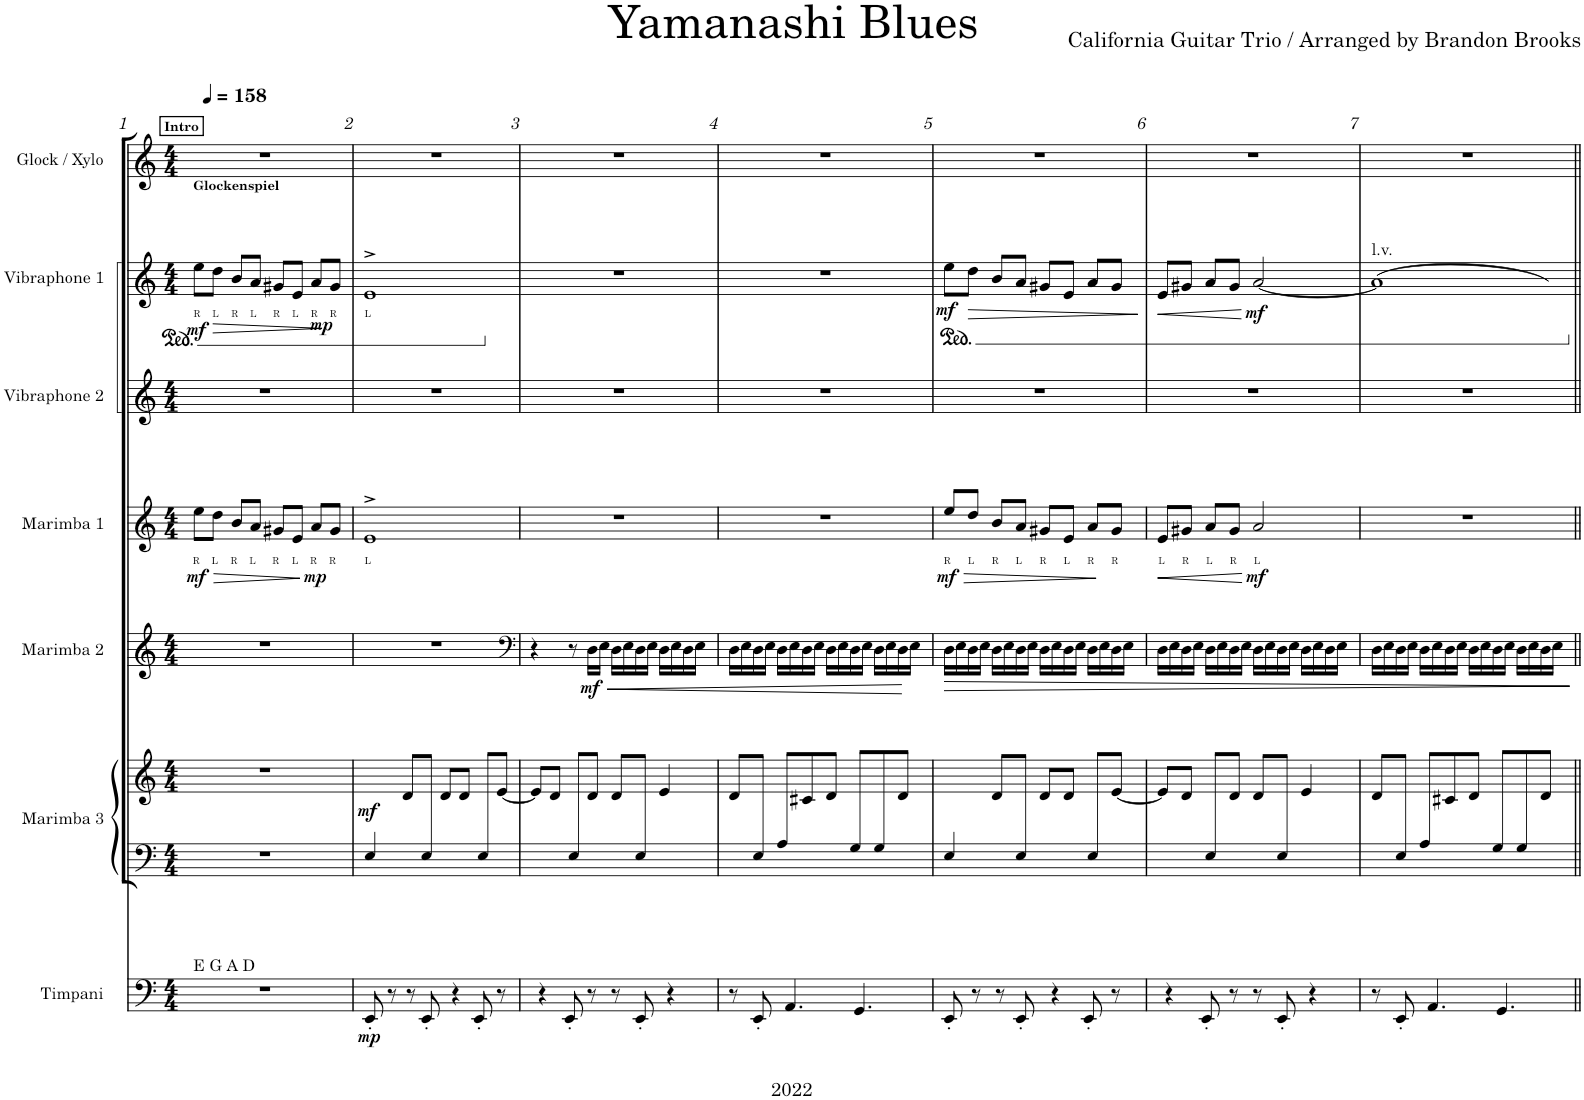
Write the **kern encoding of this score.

**kern	**kern	**kern	**kern	**kern	**dynam	**kern	**kern	**dynam	**kern	**dynam	**kern	**dynam	**kern	**kern	**dynam	**kern
*part12	*part11	*part10	*part9	*part8	*part8	*part7	*part6	*part6	*part5	*part5	*part4	*part4	*part3	*part2	*part2	*part1
*staff12	*staff11	*staff10	*staff9	*staff8	*staff8	*staff7	*staff6	*staff6	*staff5	*staff5	*staff4	*staff4	*staff3	*staff2	*staff2	*staff1
*I"Guitar 2	*I"Guitar 1	*I"Guitar 1	*I"Electric Bass	*I"Timpani	*	*I"Marimba 3	*I"Marimba 3	*	*I"Marimba 2	*	*I"Marimba 1	*	*I"Vibraphone 2	*I"Vibraphone 1	*	*I"Glock / Xylo
*I'Gtr.  2	*I'Gtr.  1	*I'Gtr.  1	*I'El. B.	*I'Timp.	*	*I'Mrm.  3	*I'Mrm.  3	*	*I'Mrm.  2	*	*I'Mrm.  1	*	*I'Vib.  2	*I'Vib.  1	*	*I'Glock / Xylo
*stria5	*stria5	*stria5	*stria5	*	*	*	*	*	*	*	*	*	*	*	*	*
*clefG2	*clefF4	*clefG2	*clefF4	*clefF4	*	*clefF4	*clefG2	*	*clefG2	*	*clefG2	*	*clefG2	*clefG2	*	*clefG2
*	*	*	*Trd7c12	*	*	*	*	*	*	*	*	*	*	*	*	*Trd-14c-24
*k[]	*k[]	*k[]	*k[]	*k[]	*	*k[]	*k[]	*	*k[]	*	*k[]	*	*k[]	*k[]	*	*k[]
*M4/4	*M4/4	*M4/4	*M4/4	*M4/4	*	*M4/4	*M4/4	*	*M4/4	*	*M4/4	*	*M4/4	*M4/4	*	*M4/4
*MM158	*MM158	*MM158	*MM158	*MM158	*	*MM158	*MM158	*	*MM158	*	*MM158	*	*MM158	*MM158	*	*MM158
!!LO:REH:place=s1:a:B:cj:fs=8:t=Intro
=1	=1	=1	=1	=1	=1	=1	=1	=1	=1	=1	=1	=1	=1	=1	=1	=1
!	!	!	!	!	!	!	!	!	!	!	!	!LO:HP:b	!	!	!	!
*	*	*	*	*	*	*	*	*	*	*	*	*	*	*ped	*	*
!	!	!	!	!	!	!	!	!	!	!	!	!	!	!	!	!LO:TX:b:B:t=Glockenspiel
!	!	!	!	!	!	!	!	!	!	!	!	!	!	!LO:TX:b:t=R	!	!
!	!	!	!	!	!	!	!	!	!	!	!LO:TX:b:t=R	!	!	!	!	!
!	!	!	!	!LO:TX:a:t=E G A D	!	!	!	!	!	!	!	!	!	!	!	!
!	!	!	!	!	!	!	!	!	!	!	!	!LO:DY:n=1:b	!	!	!LO:DY:b	!
8ee\L	1r	1r	1r	1r	.	1r	1r	.	1r	.	8ee\L	> mf	1r	8ee\L	mf	1r
!	!	!	!	!	!	!	!	!	!	!	!	!	!	!LO:TX:b:t=L	!	!
!	!	!	!	!	!	!	!	!	!	!	!LO:TX:b:t=L	!	!	!	!	!
!	!	!	!	!	!	!	!	!	!	!	!	!	!	!	!LO:HP:b	!
8dd\J	.	.	.	.	.	.	.	.	.	.	8dd\J	.	.	8dd\J	>	.
!	!	!	!	!	!	!	!	!	!	!	!	!	!	!LO:TX:b:t=R	!	!
!	!	!	!	!	!	!	!	!	!	!	!LO:TX:b:t=R	!	!	!	!	!
8b/L	.	.	.	.	.	.	.	.	.	.	8b/L	.	.	8b/L	.	.
!	!	!	!	!	!	!	!	!	!	!	!	!	!	!LO:TX:b:t=L	!	!
!	!	!	!	!	!	!	!	!	!	!	!LO:TX:b:t=L	!	!	!	!	!
8a/J	.	.	.	.	.	.	.	.	.	.	8a/J	.	.	8a/J	.	.
!	!	!	!	!	!	!	!	!	!	!	!	!	!	!LO:TX:b:t=R	!	!
!	!	!	!	!	!	!	!	!	!	!	!LO:TX:b:t=R	!	!	!	!	!
8g#X/L	.	.	.	.	.	.	.	.	.	.	8g#X/L	.	.	8g#X/L	.	.
!	!	!	!	!	!	!	!	!	!	!	!	!	!	!LO:TX:b:t=L	!	!
!	!	!	!	!	!	!	!	!	!	!	!LO:TX:b:t=L	!	!	!	!	!
8e/J	.	.	.	.	.	.	.	.	.	.	8e/J	.	.	8e/J	.	.
!	!	!	!	!	!	!	!	!	!	!	!	!	!	!LO:TX:b:t=R	!	!
!	!	!	!	!	!	!	!	!	!	!	!LO:TX:b:t=R	!	!	!	!	!
!	!	!	!	!	!	!	!	!	!	!	!	!LO:DY:n=2:b	!	!	!LO:DY:b	!
8a/L	.	.	.	.	.	.	.	.	.	.	8a/L	] mp	.	8a/L	mp	.
!	!	!	!	!	!	!	!	!	!	!	!	!	!	!LO:TX:b:t=R	!	!
!	!	!	!	!	!	!	!	!	!	!	!LO:TX:b:t=R	!	!	!	!	!
8g#/J	.	.	.	.	.	.	.	.	.	.	8g#/J	.	.	8g#/J	]	.
=2	=2	=2	=2	=2	=2	=2	=2	=2	=2	=2	=2	=2	=2	=2	=2	=2
*	*^	*	*	*	*	*^	*	*	*	*	*	*	*	*	*	*
!	!	!	!	!	!	!	!	!	!	!	!	!	!	!	!	!LO:TX:b:t=L	!	!
!	!	!	!	!	!	!	!	!	!	!	!	!	!LO:TX:b:t=L	!	!	!	!	!
!	!	!	!	!	!	!LO:DY:b	!	!	!	!LO:DY:b	!	!	!	!	!	!	!	!
1e	4E	8ryy	4ryy	8E'	8EE'/	mp	4E/	8ryy	4ryy	mf	1r	.	1e^>	.	1r	1e^>	.	1r
.	.	8ryy	.	8r	8r	.	.	8ryy	.	.	.	.	.	.	.	.	.	.
.	8ryy	4ryy	8d/L	8r	8r	.	8ryy	4ryy	8d/L	.	.	.	.	.	.	.	.	.
.	8E\L	.	8ryy	8E'	8EE'/	.	8E/J	.	8ryy	.	.	.	.	.	.	.	.	.
.	4ryy	2ryy	8d/	4r	4r	.	4ryy	2ryy	8d/L	.	.	.	.	.	.	.	.	.
.	.	.	8d/J	.	.	.	.	.	8d/J	.	.	.	.	.	.	.	.	.
.	8E\J	.	8ryy	8E'	8EE'/	.	8E/L	.	8ryy	.	.	.	.	.	.	.	.	.
.	8ryy	.	[8eJ	8r	8r	.	8ryy	.	[8e/J	.	.	.	.	.	.	.	.	.
=3	=3	=3	=3	=3	=3	=3	=3	=3	=3	=3	=3	=3	=3	=3	=3	=3	=3	=3
*	*	*	*	*	*	*	*	*	*	*	*clefF4	*	*	*	*	*	*	*
*	*	*	*	*	*	*	*	*	*	*	*	*	*	*	*	*Xped	*	*
1r	4ryy	1ryy	8e/L]	4r	4r	.	4ryy	1ryy	8e/L]	.	4r	.	1r	.	1r	1r	.	1r
.	.	.	8d/J	.	.	.	.	.	8d/J	.	.	.	.	.	.	.	.	.
.	8E\L	.	8ryy	8E'	8EE'/	.	8E/L	.	8ryy	.	8r	.	.	.	.	.	.	.
!	!	!	!	!	!	!	!	!	!	!	!	!LO:HP:b	!	!	!	!	!	!
!	!	!	!	!	!	!	!	!	!	!	!	!LO:DY:n=1:b	!	!	!	!	!	!
.	4ryy	.	8d/L	8r	8r	.	4ryy	.	8d/J	.	16D\LL	< mf	.	.	.	.	.	.
.	.	.	.	.	.	.	.	.	.	.	16E\JJ	.	.	.	.	.	.	.
.	.	.	8d/J	8r	8r	.	.	.	8d/L	.	16D\LL	.	.	.	.	.	.	.
.	.	.	.	.	.	.	.	.	.	.	16E\	.	.	.	.	.	.	.
.	8E\J	.	8ryy	8E'	8EE'/	.	8E/J	.	8ryy	.	16D\	.	.	.	.	.	.	.
.	.	.	.	.	.	.	.	.	.	.	16E\JJ	.	.	.	.	.	.	.
.	4ryy	.	4e	4r	4r	.	4ryy	.	4e/	.	16D\LL	.	.	.	.	.	.	.
.	.	.	.	.	.	.	.	.	.	.	16E\	.	.	.	.	.	.	.
.	.	.	.	.	.	.	.	.	.	.	16D\	.	.	.	.	.	.	.
.	.	.	.	.	.	.	.	.	.	.	16E\JJ	.	.	.	.	.	.	.
=4	=4	=4	=4	=4	=4	=4	=4	=4	=4	=4	=4	=4	=4	=4	=4	=4	=4	=4
1r	8ryy	1r	8d/L	8r	8r	.	8ryy	1ryy	8d/L	.	16D\LL	.	1r	.	1r	1r	.	1r
.	.	.	.	.	.	.	.	.	.	.	16E\	.	.	.	.	.	.	.
.	8E\L	.	4ryy	8E'	8EE'/	.	8E/J	.	4ryy	.	16D\	.	.	.	.	.	.	.
.	.	.	.	.	.	.	.	.	.	.	16E\JJ	.	.	.	.	.	.	.
.	8A\J	.	.	4.A	4.AA/	.	8A/L	.	.	.	16D\LL	.	.	.	.	.	.	.
.	.	.	.	.	.	.	.	.	.	.	16E\	.	.	.	.	.	.	.
.	4ryy	.	8c#X/J	.	.	.	4ryy	.	8c#X/	.	16D\	.	.	.	.	.	.	.
.	.	.	.	.	.	.	.	.	.	.	16E\JJ	.	.	.	.	.	.	.
.	.	.	8d/L	.	.	.	.	.	8d/J	.	16D\LL	.	.	.	.	.	.	.
.	.	.	.	.	.	.	.	.	.	.	16E\	.	.	.	.	.	.	.
.	8G\L	.	4ryy	4.G	4.GG/	.	8G/L	.	4ryy	.	16D\	.	.	.	.	.	.	.
.	.	.	.	.	.	.	.	.	.	.	16E\JJ	.	.	.	.	.	.	.
.	8G\J	.	.	.	.	.	8G/	.	.	.	16D\LL	.	.	.	.	.	.	.
.	.	.	.	.	.	.	.	.	.	.	16E\	.	.	.	.	.	.	.
.	8ryy	.	8d/J	.	.	.	8ryy	.	8d/J	.	16D\	.	.	.	.	.	.	.
.	.	.	.	.	.	.	.	.	.	.	16E\JJ	[	.	.	.	.	.	.
=5	=5	=5	=5	=5	=5	=5	=5	=5	=5	=5	=5	=5	=5	=5	=5	=5	=5	=5
!	!	!	!	!	!	!	!	!	!	!	!	!LO:HP:b	!	!LO:HP:b	!	!	!	!
*	*	*	*	*	*	*	*	*	*	*	*	*	*	*	*	*ped	*	*
!	!	!	!	!	!	!	!	!	!	!	!	!	!LO:TX:b:t=R	!	!	!	!	!
!	!	!	!	!	!	!	!	!	!	!	!	!	!	!LO:DY:n=1:b	!	!	!LO:DY:b	!
8ee\L	4E	8ryy	4ryy	8E'	8EE'/	.	4E/	8ryy	4ryy	.	16D\LL	>	8ee/L	> mf	1r	8ee\L	mf	1r
.	.	.	.	.	.	.	.	.	.	.	16E\	.	.	.	.	.	.	.
!	!	!	!	!	!	!	!	!	!	!	!	!	!LO:TX:b:t=L	!	!	!	!	!
!	!	!	!	!	!	!	!	!	!	!	!	!	!	!	!	!	!LO:HP:b	!
8dd\J	.	8ryy	.	8r	8r	.	.	8ryy	.	.	16D\	.	8dd/J	.	.	8dd\J	>	.
.	.	.	.	.	.	.	.	.	.	.	16E\JJ	.	.	.	.	.	.	.
!	!	!	!	!	!	!	!	!	!	!	!	!	!LO:TX:b:t=R	!	!	!	!	!
8b/L	8ryy	4ryy	8d/L	8r	8r	.	8ryy	4ryy	8d/L	.	16D\LL	.	8b/L	.	.	8b/L	.	.
.	.	.	.	.	.	.	.	.	.	.	16E\	.	.	.	.	.	.	.
!	!	!	!	!	!	!	!	!	!	!	!	!	!LO:TX:b:t=L	!	!	!	!	!
8a/J	8E\L	.	8ryy	8E'	8EE'/	.	8E/J	.	8ryy	.	16D\	.	8a/J	.	.	8a/J	.	.
.	.	.	.	.	.	.	.	.	.	.	16E\JJ	.	.	.	.	.	.	.
!	!	!	!	!	!	!	!	!	!	!	!	!	!LO:TX:b:t=R	!	!	!	!	!
8g#X/L	4ryy	2ryy	8d/	4r	4r	.	4ryy	2ryy	8d/L	.	16D\LL	.	8g#X/L	.	.	8g#X/L	.	.
.	.	.	.	.	.	.	.	.	.	.	16E\	.	.	.	.	.	.	.
!	!	!	!	!	!	!	!	!	!	!	!	!	!LO:TX:b:t=L	!	!	!	!	!
8e/J	.	.	8d/J	.	.	.	.	.	8d/J	.	16D\	.	8e/J	.	.	8e/J	.	.
.	.	.	.	.	.	.	.	.	.	.	16E\JJ	.	.	.	.	.	.	.
!	!	!	!	!	!	!	!	!	!	!	!	!	!LO:TX:b:t=R	!	!	!	!	!
8a/L	8E\J	.	8ryy	8E'	8EE'/	.	8E/L	.	8ryy	.	16D\LL	.	8a/L	.	.	8a/L	.	.
.	.	.	.	.	.	.	.	.	.	.	16E\	.	.	.	.	.	.	.
!	!	!	!	!	!	!	!	!	!	!	!	!	!LO:TX:b:t=R	!	!	!	!	!
8g#/J	8ryy	.	[8eJ	8r	8r	.	8ryy	.	[8e/J	.	16D\	.	8g#/J	]	.	8g#/J	.	.
.	.	.	.	.	.	.	.	.	.	.	16E\JJ	.	.	.	.	.	.	.
*	*v	*v	*	*	*	*	*v	*v	*	*	*	*	*	*	*	*	*	*
.	.	.	.	.	.	.	.	.	.	.	.	.	.	.	]	.
=6	=6	=6	=6	=6	=6	=6	=6	=6	=6	=6	=6	=6	=6	=6	=6	=6
*	*^	*	*	*	*	*^	*	*	*	*	*	*	*	*	*	*
!	!	!	!	!	!	!	!	!	!	!	!	!	!LO:TX:b:t=L	!	!	!	!	!
!	!	!	!	!	!	!	!	!	!	!	!	!	!	!LO:HP:b	!	!	!LO:HP:b	!
8e/L	4ryy	1ryy	8e/L]	4r	4r	.	4ryy	1ryy	8e/L]	.	16D\LL	.	8e/L	<	1r	8e/L	<	1r
.	.	.	.	.	.	.	.	.	.	.	16E\	.	.	.	.	.	.	.
!	!	!	!	!	!	!	!	!	!	!	!	!	!LO:TX:b:t=R	!	!	!	!	!
8g#X/J	.	.	8d/J	.	.	.	.	.	8d/J	.	16D\	.	8g#X/J	.	.	8g#X/J	.	.
.	.	.	.	.	.	.	.	.	.	.	16E\JJ	.	.	.	.	.	.	.
!	!	!	!	!	!	!	!	!	!	!	!	!	!LO:TX:b:t=L	!	!	!	!	!
8e/L	8E\L	.	8ryy	8E'	8EE'/	.	8E/L	.	8ryy	.	16D\LL	.	8a/L	.	.	8a/L	.	.
.	.	.	.	.	.	.	.	.	.	.	16E\	.	.	.	.	.	.	.
!	!	!	!	!	!	!	!	!	!	!	!	!	!LO:TX:b:t=R	!	!	!	!	!
8g#/J	4ryy	.	8d/L	8r	8r	.	4ryy	.	8d/J	.	16D\	.	8g#/J	.	.	8g#/J	.	.
.	.	.	.	.	.	.	.	.	.	.	16E\JJ	.	.	.	.	.	.	.
!	!	!	!	!	!	!	!	!	!	!	!	!	!LO:TX:b:t=L	!	!	!	!	!
!	!	!	!	!	!	!	!	!	!	!	!	!	!	!LO:DY:n=1:b	!	!	!LO:DY:n=1:b	!
2a	.	.	8d/J	8r	8r	.	.	.	8d/L	.	16D\LL	.	2a/	[ mf	.	[2a/	[ mf	.
.	.	.	.	.	.	.	.	.	.	.	16E\	.	.	.	.	.	.	.
.	8E\J	.	8ryy	8E'	8EE'/	.	8E/J	.	8ryy	.	16D\	.	.	.	.	.	.	.
.	.	.	.	.	.	.	.	.	.	.	16E\JJ	.	.	.	.	.	.	.
.	4ryy	.	4e	4r	4r	.	4ryy	.	4e/	.	16D\LL	.	.	.	.	.	.	.
.	.	.	.	.	.	.	.	.	.	.	16E\	.	.	.	.	.	.	.
.	.	.	.	.	.	.	.	.	.	.	16D\	.	.	.	.	.	.	.
.	.	.	.	.	.	.	.	.	.	.	16E\JJ	.	.	.	.	.	.	.
=7	=7	=7	=7	=7	=7	=7	=7	=7	=7	=7	=7	=7	=7	=7	=7	=7	=7	=7
!	!	!	!	!	!	!	!	!	!	!	!	!	!	!	!	!LO:TX:a:t=l.v.	!	!
1r	8ryy	1r	8d/L	8r	8r	.	8ryy	1ryy	8d/L	.	16D\LL	.	1r	.	1r	1a]	.	1r
.	.	.	.	.	.	.	.	.	.	.	16E\	.	.	.	.	.	.	.
.	8E\L	.	4ryy	8E'	8EE'/	.	8E/J	.	4ryy	.	16D\	.	.	.	.	.	.	.
.	.	.	.	.	.	.	.	.	.	.	16E\JJ	.	.	.	.	.	.	.
.	8A\J	.	.	4.A	4.AA/	.	8A/L	.	.	.	16D\LL	.	.	.	.	.	.	.
.	.	.	.	.	.	.	.	.	.	.	16E\	.	.	.	.	.	.	.
.	4ryy	.	8c#X/J	.	.	.	4ryy	.	8c#X/	.	16D\	.	.	.	.	.	.	.
.	.	.	.	.	.	.	.	.	.	.	16E\JJ	.	.	.	.	.	.	.
.	.	.	8d/L	.	.	.	.	.	8d/J	.	16D\LL	.	.	.	.	.	.	.
.	.	.	.	.	.	.	.	.	.	.	16E\	.	.	.	.	.	.	.
.	8G\L	.	4ryy	4.G	4.GG/	.	8G/L	.	4ryy	.	16D\	.	.	.	.	.	.	.
.	.	.	.	.	.	.	.	.	.	.	16E\JJ	.	.	.	.	.	.	.
.	8G\J	.	.	.	.	.	8G/	.	.	.	16D\LL	.	.	.	.	.	.	.
.	.	.	.	.	.	.	.	.	.	.	16E\	.	.	.	.	.	.	.
.	8ryy	.	8d/J	.	.	.	8ryy	.	8d/J	.	16D\	.	.	.	.	.	.	.
.	.	.	.	.	.	.	.	.	.	.	16E\JJ	.	.	.	.	.	.	.
*	*v	*v	*	*	*	*	*v	*v	*	*	*	*	*	*	*	*	*	*
.	.	.	.	.	.	.	.	.	.	]	.	.	.	.	.	.
*	*	*	*	*	*	*	*	*	*	*	*	*	*	*Xped	*	*
=||	=||	=||	=||	=||	=||	=||	=||	=||	=||	=||	=||	=||	=||	=||	=||	=||
*-	*-	*-	*-	*-	*-	*-	*-	*-	*-	*-	*-	*-	*-	*-	*-	*-
